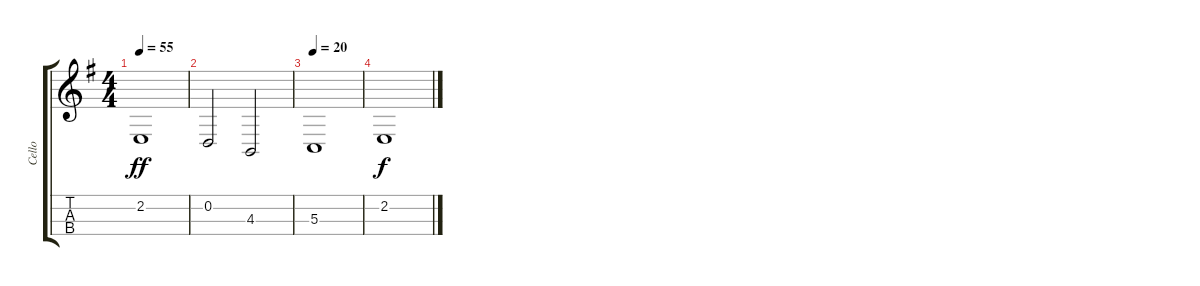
\track ("Cello" "Cello") {instrument tremolostrings}
\staff {score tabs}
\tuning (A3 D3 G2 C2) {hide}
\ts (4 4)
\tempo 55
\clef g2
\ks g
2.2.1{dy ff} |
0.2.2 4.3.2 |
\tempo 20
5.3.1 |
2.2.1{dy f}
